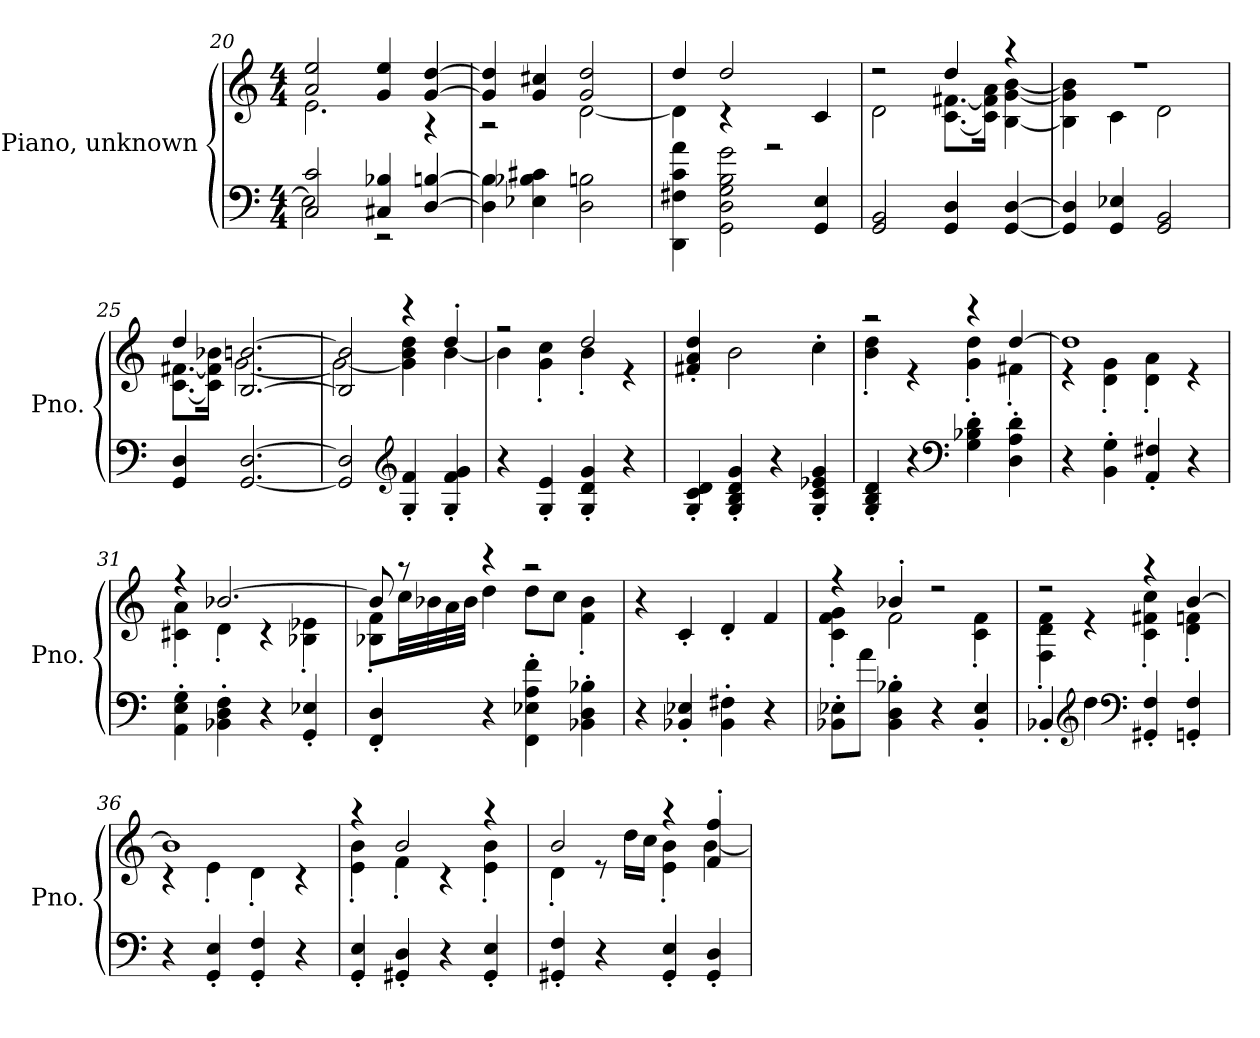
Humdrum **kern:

**kern	**kern
*part1	*part1
*staff2	*staff1
*I"Piano, unknown	*
*I'Pno.	*
*clefF4	*clefG2
*k[]	*k[]
*M4/4	*M4/4
=20	=20
*^	*^
2C/ 2c/	2E\]	2a/ 2ee/	2.e\
4C#X/ 4B-X/	2r	4g/ 4ee/	.
[4D/ [4Bn/	.	[4g/ [4dd/	4r
*v	*v	*	*
=21	=21	=21
4D\] 4B\]	4g/] 4dd/]	2r
4E-X\ 4B-X\ 4c#X\	4g/ 4cc#X/	.
2D\ 2Bn\	2g/ 2dd/	[2d\
=22	=22	=22
4DD\ 4F#X\ 4c\ 4a\	4dd/	4d\]
2GG\ 2D\ 2G\ 2B\ 2g\	2dd/	4r
.	.	2r
4GG/ 4E/	4c/	.
!!LO:LB:g=z	!!
=23	=23	=23
2GG/ 2BB/	2r	2d\
4GG/ 4D/	4dd/	[8.c\ [8.f#X\L
.	.	16c\] 16f#\] 16a\Jk
[4GG/ [4D/	4r	[4B\ [4g\ [4b\
=24	=24	=24
4GG/] 4D/]	1r	4B\] 4g\] 4b\]
4GG/ 4E-X/	.	4c\
2GG/ 2BB/	.	2d\
=25	=25	=25
4GG/ 4D/	4dd/	[8.c\ [8.f#X\L
.	.	16c\] 16f#\] 16b-X\Jk
[2.GG/ [2.D/	[2.B/ [2.bn/	[2.g\
=26	=26	=26
2GG/] 2D/]	2B/] 2b/]	2g\_
*clefG2	*	*
4G/' 4f/'	4r	4g\] 4b\ 4dd\
4G/' 4f/' 4g/'	4dd'/	[4b\
=27	=27	=27
4r	2r	4b\]
4G/' 4e/'	.	4g\' 4cc\'
4G/' 4d/' 4g/'	2dd/	4b'\
4r	.	4r
*	*v	*v
=28	=28
4G/' 4c/' 4d/'	4f#X/' 4a/' 4dd/'
4G/' 4B/' 4d/' 4g/'	2b\
4r	.
4G/' 4c/' 4e-X/' 4g/'	4cc'\
!!LO:LB:g=z
=29	=29
*	*^
4G/' 4B/' 4d/'	2r	4b\' 4dd\'
4r	.	4r
*clefF4	*	*
4G\' 4B-X\' 4d\'	4r	4g\' 4dd\'
4D\' 4A\' 4d\'	[4dd/	4f#X'\
=30	=30	=30
4r	1dd]	4r
4BB\' 4G\'	.	4d\' 4g\'
4AA/' 4F#X/'	.	4d\' 4a\'
4r	.	4r
=31	=31	=31
4AA\' 4E\' 4G\'	4r	4c#X\' 4a\'
4BB-X\' 4D\' 4F\'	[2.b-X/	4d'\
4r	.	4r
4GG/' 4E-X/'	.	4B-X\' 4e-X\'
=32	=32	=32
4FF/' 4D/'	8b-/]	8B-X\' 8f\'L
.	8r	32cc\LL
.	.	32b-X\
.	.	32a\
.	.	32b-\JJJ
4r	4r	4dd\
4FF\' 4E-X\' 4A\' 4f\'	2r	8dd\L
.	.	8cc\J
4BB-X\' 4D\' 4B-X\'	.	4f\' 4b-\'
*	*v	*v
=33	=33
4r	4r
4BB-X/' 4E-X/'	4c'/
4BB-\' 4F#X\'	4d'/
4r	4f/
!!LO:PB:g=z
=34	=34
*	*^
8BB-X\' 8E-X\'L	4r	4c\' 4f\' 4g\'
8a\J	.	.
4BB-\' 4D\' 4B-X\'	4b-X'/	2f\
4r	2r	.
4BB-/' 4E-/'	.	4c\' 4f\'
=35	=35	=35
4BB-X'/	2r	4F\' 4d\' 4f\'
*clefG2	*	*
4dd\	.	4r
*clefF4	*	*
4GG#X/' 4F/'	4r	4c\' 4f#X\' 4cc\'
4GGn/' 4F/'	[4b/	4d\' 4fn\'
=36	=36	=36
4r	1b]	4r
4GG/' 4E/'	.	4e'\
4GG/' 4F/'	.	4d'\
4r	.	4r
=37	=37	=37
4GG/' 4E/'	4r	4e\' 4b\'
4GG#X/' 4D/'	2b/	4f'\
4r	.	4r
4GG#/' 4E/'	4r	4e\' 4b\'
=38	=38	=38
4GG#X/' 4F/'	2b/	4d'\
4r	.	8r
.	.	16dd\LL
.	.	16cc\JJ
4GG#/' 4E/'	4r	4e\' 4b\'
4GG#/' 4D/'	4f/' 4ff/'	[4b\
*	*v	*v
=	=
*-	*-
